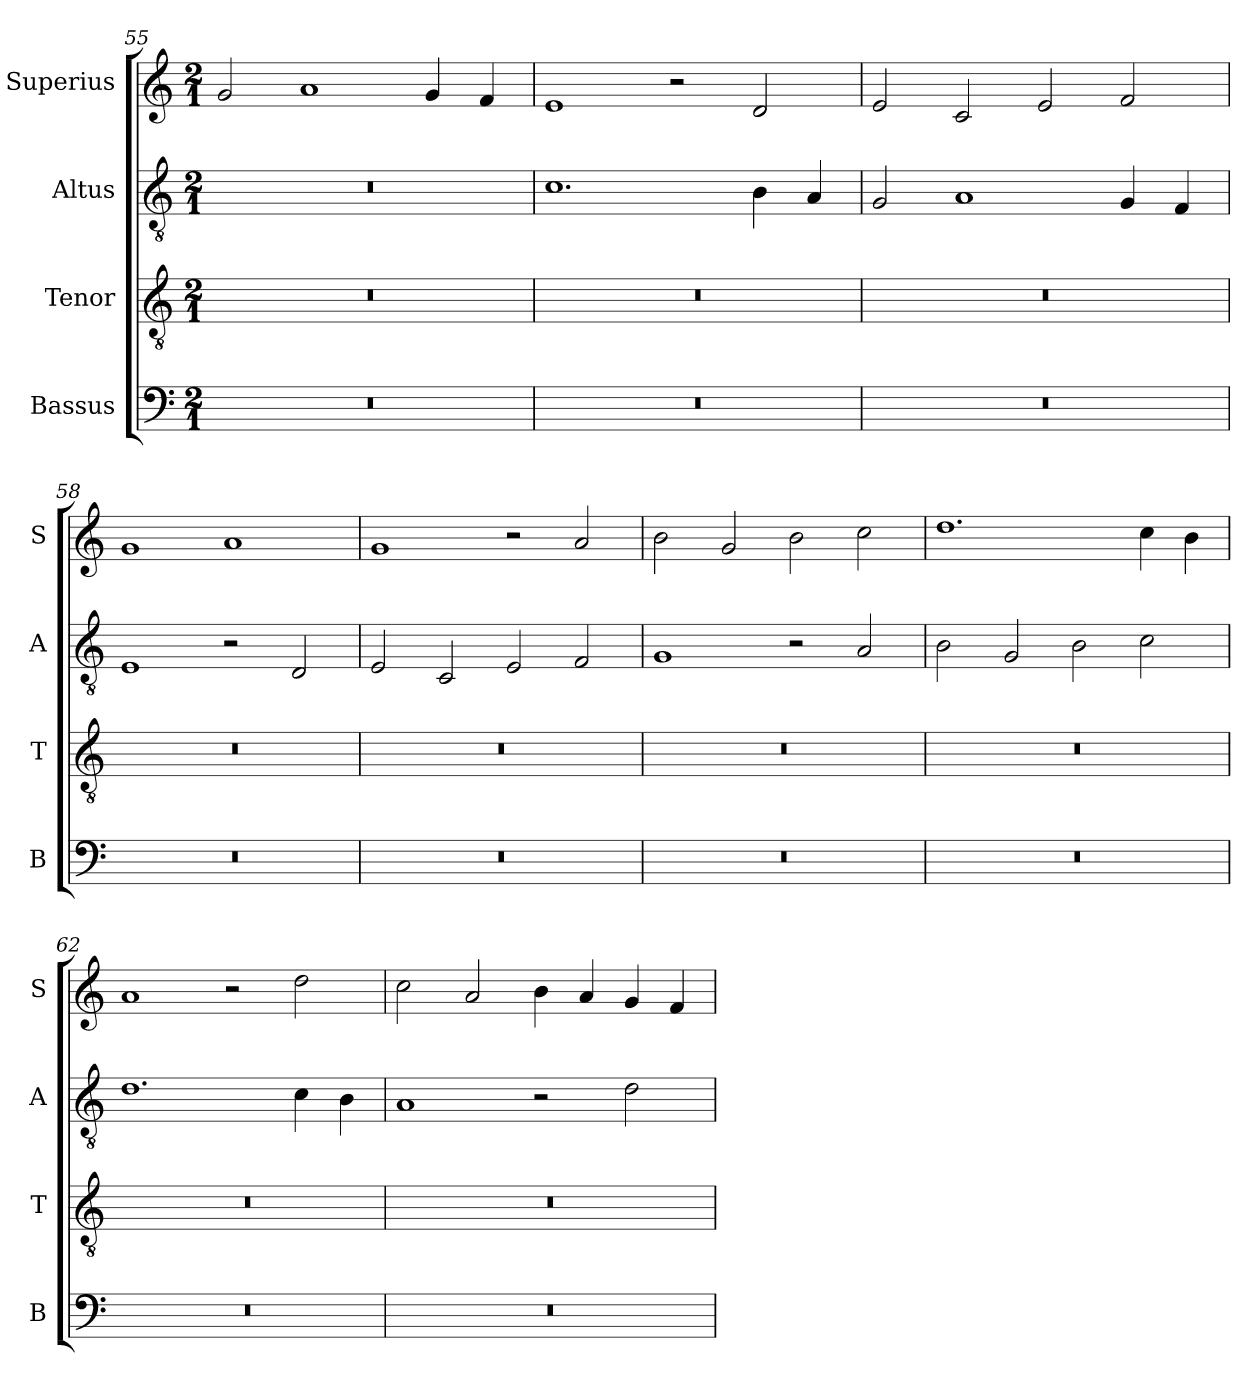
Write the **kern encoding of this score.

**kern	**kern	**kern	**kern
*part4	*part3	*part2	*part1
*staff4	*staff3	*staff2	*staff1
*I"Bassus	*I"Tenor	*I"Altus	*I"Superius
*I'B	*I'T	*I'A	*I'S
*clefF4	*clefGv2	*clefGv2	*clefG2
*k[]	*k[]	*k[]	*k[]
*M2/1	*M2/1	*M2/1	*M2/1
=55	=55	=55	=55
0r	0r	0r	2g/
.	.	.	1a
.	.	.	4g/
.	.	.	4f/
=56	=56	=56	=56
0r	0r	1.c	1e
.	.	.	2r
.	.	4B\	2d/
.	.	4A/	.
=57	=57	=57	=57
0r	0r	2G/	2e/
.	.	1A	2c/
.	.	.	2e/
.	.	4G/	2f/
.	.	4F/	.
=58	=58	=58	=58
0r	0r	1E	1g
.	.	2r	1a
.	.	2D/	.
=59	=59	=59	=59
0r	0r	2E/	1g
.	.	2C/	.
.	.	2E/	2r
.	.	2F/	2a/
=60	=60	=60	=60
0r	0r	1G	2b\
.	.	.	2g/
.	.	2r	2b\
.	.	2A/	2cc\
=61	=61	=61	=61
0r	0r	2B\	1.dd
.	.	2G/	.
.	.	2B\	.
.	.	2c\	4cc\
.	.	.	4b\
=62	=62	=62	=62
0r	0r	1.d	1a
.	.	.	2r
.	.	4c\	2dd\
.	.	4B\	.
=63	=63	=63	=63
0r	0r	1A	2cc\
.	.	.	2a/
.	.	2r	4b\
.	.	.	4a/
.	.	2d\	4g/
.	.	.	4f/
=	=	=	=
*-	*-	*-	*-
